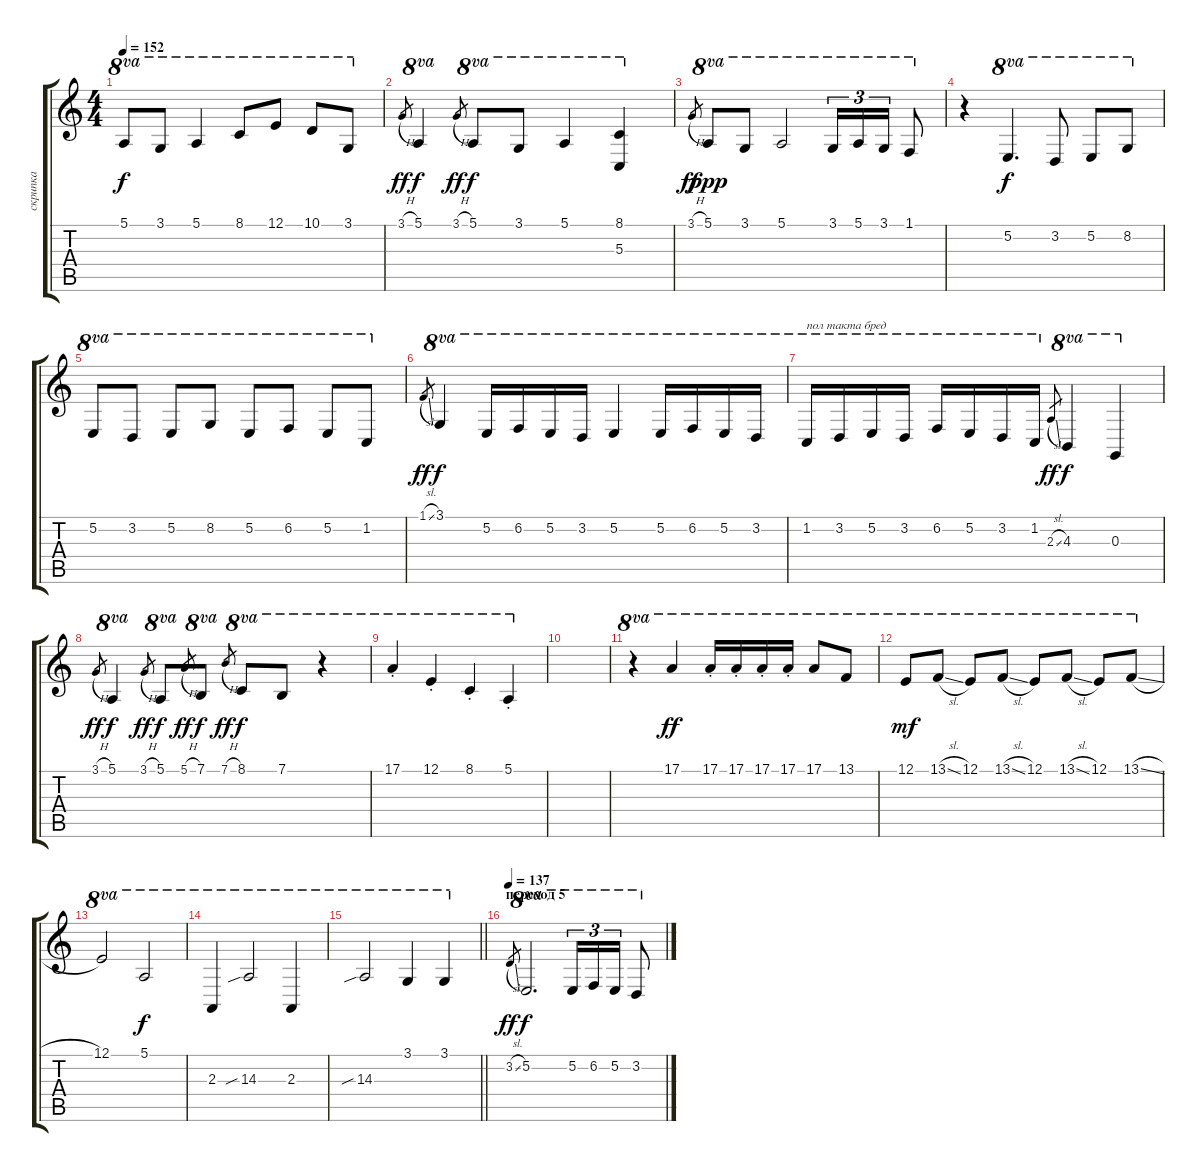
\track ("скрипка" "скрипка") {instrument viola}
\staff {score tabs}
\tuning (E4 B3 G3 D3 A2 E2) {hide}
\ts (4 4)
\tempo 152
\clef g2
\ks c
5.1.8{ot 8va dy f} 3.1.8{ot 8va} 5.1.4{ot 8va} 8.1.8{ot 8va} 12.1.8{ot 8va} 10.1.8{ot 8va} 3.1.8{ot 8va} |
3.1{h}.8{gr dy ff} 5.1.4{ot 8va dy f} 3.1{h}.8{gr dy ff} 5.1.8{ot 8va dy f} 3.1.8{ot 8va} 5.1.4{ot 8va} (8.1 5.3).4{ot 8va} |
3.1{h}.8{gr dy ff} 5.1.8{ot 8va dy ppp} 3.1.8{ot 8va} 5.1.2{ot 8va} 3.1.16{tu (3 2) ot 8va} 5.1.16{tu (3 2) ot 8va} 3.1.16{tu (3 2) ot 8va} 1.1.8{ot 8va} |
r.4 5.2.4{d ot 8va dy f} 3.2.8{ot 8va} 5.2.8{ot 8va} 8.2.8{ot 8va} |
5.2.8{ot 8va} 3.2.8{ot 8va} 5.2.8{ot 8va} 8.2.8{ot 8va} 5.2.8{ot 8va} 6.2.8{ot 8va} 5.2.8{ot 8va} 1.2.8{ot 8va} |
1.1{sl}.8{gr dy ff} 3.1.4{ot 8va dy f} 5.2.16{ot 8va} 6.2.16{ot 8va} 5.2.16{ot 8va} 3.2.16{ot 8va} 5.2.4{ot 8va} 5.2.16{ot 8va} 6.2.16{ot 8va} 5.2.16{ot 8va} 3.2.16{ot 8va} |
1.2.16{ot 8va txt "пол такта бред"} 3.2.16{ot 8va} 5.2.16{ot 8va} 3.2.16{ot 8va} 6.2.16{ot 8va} 5.2.16{ot 8va} 3.2.16{ot 8va} 1.2.16{ot 8va} 2.3{sl}.8{gr dy ff} 4.3.4{ot 8va dy f} 0.3.4{ot 8va} |
3.1{h}.8{gr dy ff} 5.1.4{ot 8va dy f} 3.1{h}.8{gr dy ff} 5.1.8{ot 8va dy f} 5.1{h}.8{gr dy ff} 7.1.8{ot 8va dy f} 7.1{h}.8{gr dy ff} 8.1.8{ot 8va dy f} 7.1.8{ot 8va} r.4{ot 8va} |
17.1{st}.4{ot 8va} 12.1{st}.4{ot 8va} 8.1{st}.4{ot 8va} 5.1{st}.4{ot 8va} |
|
r.4{ot 8va} 17.1.4{ot 8va dy ff} 17.1{st}.16{ot 8va} 17.1{st}.16{ot 8va} 17.1{st}.16{ot 8va} 17.1{st}.16{ot 8va} 17.1.8{ot 8va} 13.1.8{ot 8va} |
12.1.8{ot 8va dy mf} 13.1{sl}.8{ot 8va} 12.1.8{ot 8va} 13.1{sl}.8{ot 8va} 12.1.8{ot 8va} 13.1{sl}.8{ot 8va} 12.1.8{ot 8va} 13.1{sl}.8{ot 8va} |
12.1.2{ot 8va} 5.1.2{ot 8va dy f} |
2.3.4{ot 8va} 14.3{sib}.2{ot 8va} 2.3.4{ot 8va} |
\barLineRight lightlight
14.3{sib}.2{ot 8va} 3.1.4{ot 8va} 3.1.4{ot 8va} |
\section ("" "переход 5")
\tempo 137
3.2{sl}.8{gr dy ff} 5.2.2{d ot 8va dy f} 5.2.16{tu (3 2) ot 8va} 6.2.16{tu (3 2) ot 8va} 5.2.16{tu (3 2) ot 8va} 3.2.8{ot 8va}
